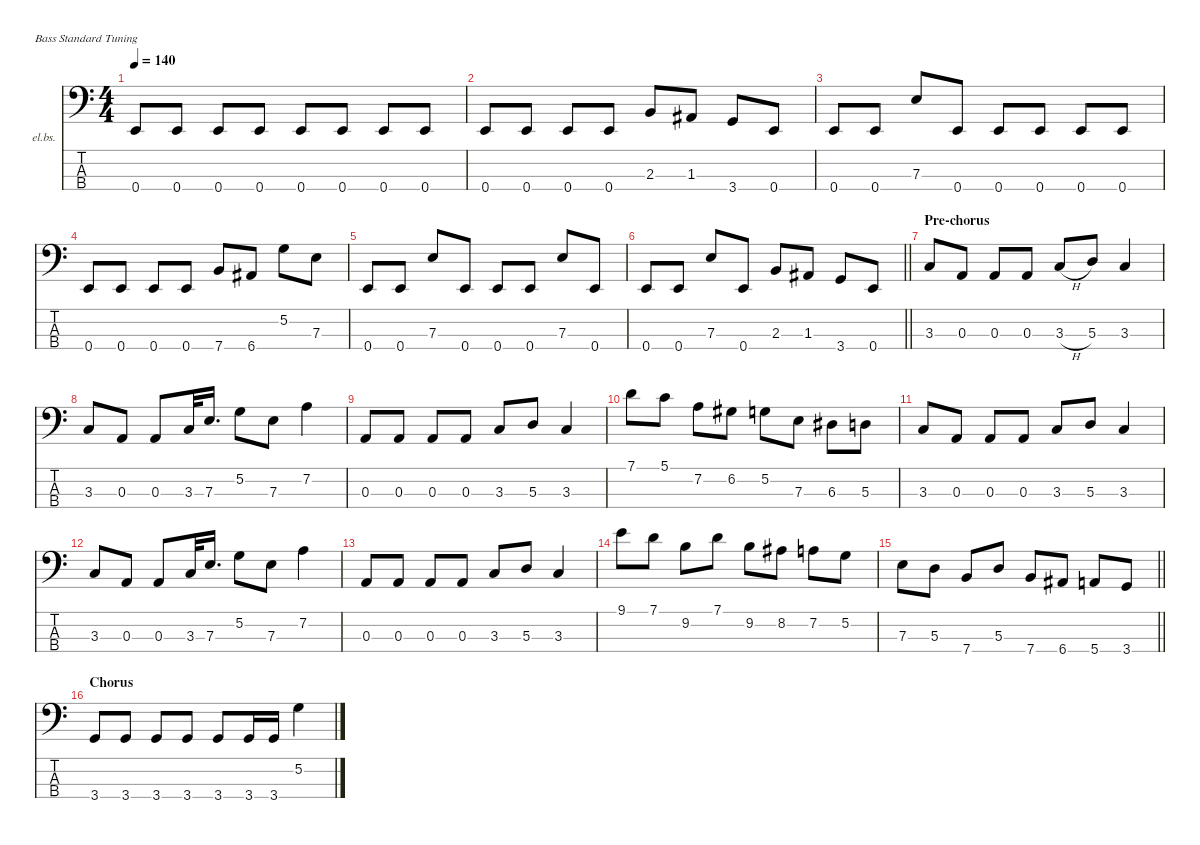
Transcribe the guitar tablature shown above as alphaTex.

\defaultSystemsLayout 4
\hideDynamics
\bracketExtendMode nobrackets
\firstSystemTrackNameOrientation horizontal
\otherSystemsTrackNameOrientation horizontal
\track ("Bass" "el.bs.") {instrument electricbassfinger}
\staff {score tabs}
\tuning (G2 D2 A1 E1)
\ts (4 4)
\tempo 140
\clef f4
\ks c
0.4.8{dy f} 0.4.8 0.4.8 0.4.8 0.4.8 0.4.8 0.4.8 0.4.8 |
0.4.8 0.4.8 0.4.8 0.4.8 2.3.8 1.3{acc #}.8 3.4.8 0.4.8 |
0.4.8 0.4.8 7.3.8 0.4.8 0.4.8 0.4.8 0.4.8 0.4.8 |
0.4.8 0.4.8 0.4.8 0.4.8 7.4.8 6.4{acc #}.8 5.2.8 7.3.8 |
0.4.8 0.4.8 7.3.8 0.4.8 0.4.8 0.4.8 7.3.8 0.4.8 |
\barLineRight lightlight
0.4.8 0.4.8 7.3.8 0.4.8 2.3.8 1.3{acc #}.8 3.4.8 0.4.8 |
\section ("" "Pre-chorus")
3.3.8 0.3.8 0.3.8 0.3.8 3.3{h}.8 5.3.8 3.3.4 |
3.3.8 0.3.8 0.3.8 3.3.32 7.3.16{d} 5.2.8 7.3.8 7.2.4 |
0.3.8 0.3.8 0.3.8 0.3.8 3.3.8 5.3.8 3.3.4 |
7.1.8 5.1.8 7.2.8 6.2{acc #}.8 5.2.8 7.3.8 6.3{acc #}.8 5.3.8 |
3.3.8 0.3.8 0.3.8 0.3.8 3.3.8 5.3.8 3.3.4 |
3.3.8 0.3.8 0.3.8 3.3.32 7.3.16{d} 5.2.8 7.3.8 7.2.4 |
0.3.8 0.3.8 0.3.8 0.3.8 3.3.8 5.3.8 3.3.4 |
9.1.8 7.1.8 9.2.8 7.1.8 9.2.8 8.2{acc #}.8 7.2.8 5.2.8 |
\barLineRight lightlight
7.3.8 5.3.8 7.4.8 5.3.8 7.4.8 6.4{acc #}.8 5.4.8 3.4.8 |
\section ("" "Chorus")
3.4.8 3.4.8 3.4.8 3.4.8 3.4.8 3.4.16 3.4.16 5.2.4
